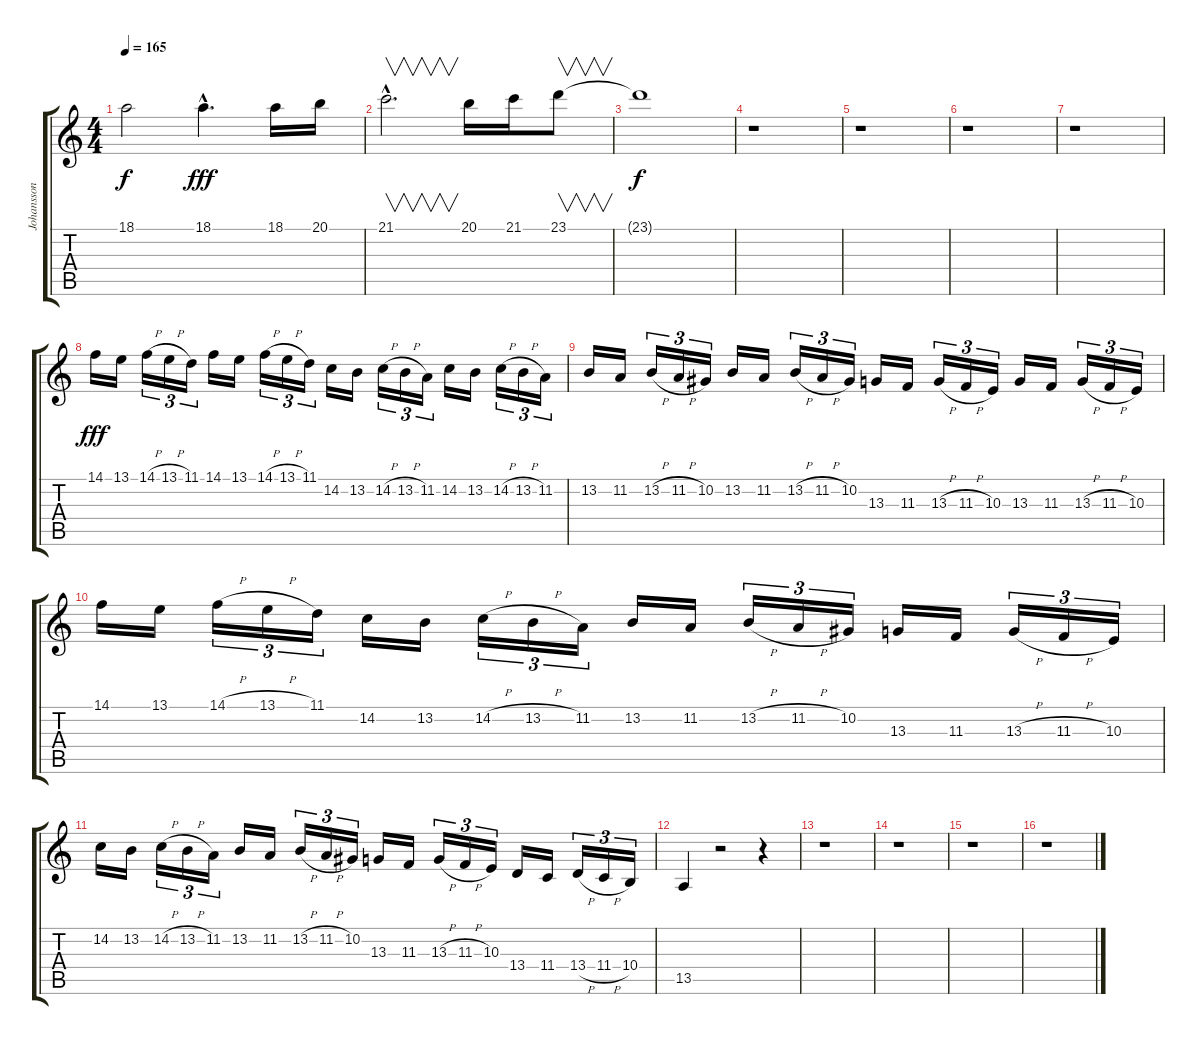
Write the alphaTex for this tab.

\track ("Johansson" "Johansson") {instrument lead2sawtooth}
\staff {score tabs}
\tuning (Eb4 Bb3 Gb3 Db3 Ab2 Eb2) {hide}
\ts (4 4)
\tempo 165
\clef g2
\ks c
18.1{t}.2{dy f} 18.1{hac}.4{d dy fff} 18.1.16 20.1.16 |
21.1{hac}.2{v d balance 16} 20.1.16 21.1.16 23.1.8{v} |
23.1{t}.1{dy f} |
r.1 |
r.1 |
r.1 |
r.1 |
14.1.16{dy fff balance 16} 13.1.16 14.1{h}.16{tu (3 2)} 13.1{h}.16{tu (3 2)} 11.1.16{tu (3 2)} 14.1.16 13.1.16 14.1{h}.16{tu (3 2)} 13.1{h}.16{tu (3 2)} 11.1.16{tu (3 2)} 14.2.16 13.2.16 14.2{h}.16{tu (3 2)} 13.2{h}.16{tu (3 2)} 11.2.16{tu (3 2)} 14.2.16 13.2.16 14.2{h}.16{tu (3 2)} 13.2{h}.16{tu (3 2)} 11.2.16{tu (3 2)} |
13.2.16{balance 16} 11.2.16 13.2{h}.16{tu (3 2)} 11.2{h}.16{tu (3 2)} 10.2.16{tu (3 2)} 13.2.16 11.2.16 13.2{h}.16{tu (3 2)} 11.2{h}.16{tu (3 2)} 10.2.16{tu (3 2)} 13.3.16 11.3.16 13.3{h}.16{tu (3 2)} 11.3{h}.16{tu (3 2)} 10.3.16{tu (3 2)} 13.3.16 11.3.16 13.3{h}.16{tu (3 2)} 11.3{h}.16{tu (3 2)} 10.3.16{tu (3 2)} |
14.1.16{balance 16} 13.1.16 14.1{h}.16{tu (3 2)} 13.1{h}.16{tu (3 2)} 11.1.16{tu (3 2)} 14.2.16 13.2.16 14.2{h}.16{tu (3 2)} 13.2{h}.16{tu (3 2)} 11.2.16{tu (3 2)} 13.2.16 11.2.16 13.2{h}.16{tu (3 2)} 11.2{h}.16{tu (3 2)} 10.2.16{tu (3 2)} 13.3.16 11.3.16 13.3{h}.16{tu (3 2)} 11.3{h}.16{tu (3 2)} 10.3.16{tu (3 2)} |
14.2.16{balance 16} 13.2.16 14.2{h}.16{tu (3 2)} 13.2{h}.16{tu (3 2)} 11.2.16{tu (3 2)} 13.2.16 11.2.16 13.2{h}.16{tu (3 2)} 11.2{h}.16{tu (3 2)} 10.2.16{tu (3 2)} 13.3.16 11.3.16 13.3{h}.16{tu (3 2)} 11.3{h}.16{tu (3 2)} 10.3.16{tu (3 2)} 13.4.16 11.4.16 13.4{h}.16{tu (3 2)} 11.4{h}.16{tu (3 2)} 10.4.16{tu (3 2)} |
13.5.4 r.2 r.4 |
r.1 |
r.1 |
r.1 |
r.1
